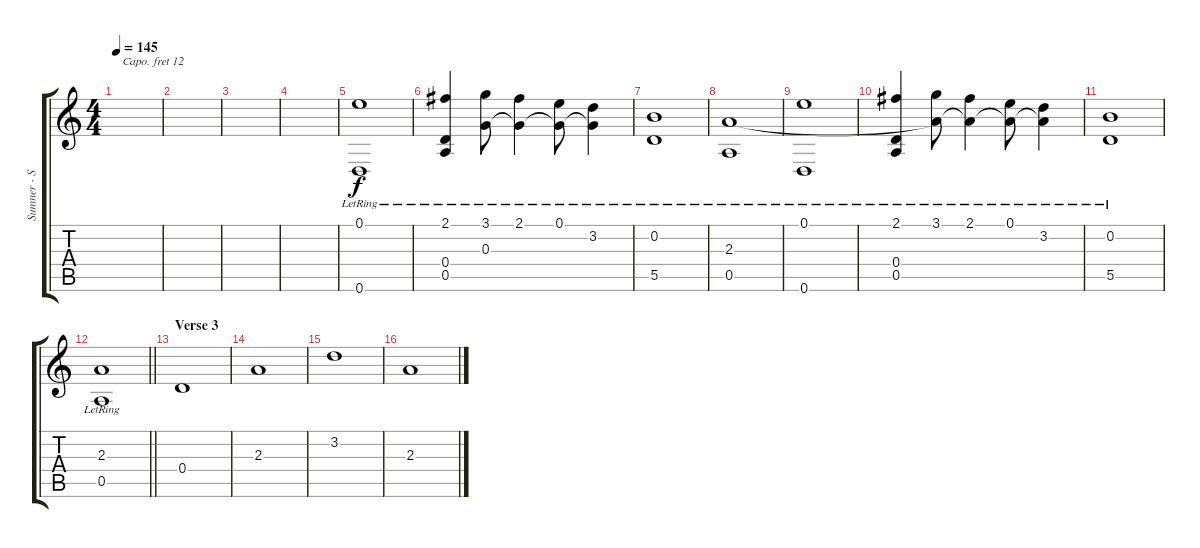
\track ("Sumner - Synth" "Sumner - S") {instrument synthstrings1}
\staff {score tabs}
\capo 12
\tuning (E4 B3 G3 D3 A2 D2) {hide}
\ts (4 4)
\tempo 145
\clef g2
\ks c
|
|
|
|
(0.1{lr} 0.6).1 |
(2.1{lr} 0.4 0.5).4 (3.1{lr} 0.3).8 (2.1{lr} 0.3{t}).4 (0.1{lr} 0.3{t}).8 (3.2{lr} 0.3{t}).4 |
(0.2{lr} 5.5).1 |
(2.3{lr} 0.5).1 |
(0.1{lr} 0.6).1 |
(2.1{lr} 0.4 0.5).4 (3.1{lr} 2.3{t}).8 (2.1{lr} 2.3{t}).4 (0.1{lr} 2.3{t}).8 (3.2{lr} 2.3{t}).4 |
(0.2{lr} 5.5).1 |
\barLineRight lightlight
(2.3{lr} 0.5).1 |
\section ("" "Verse 3")
0.4.1 |
2.3.1 |
3.2.1 |
2.3.1
